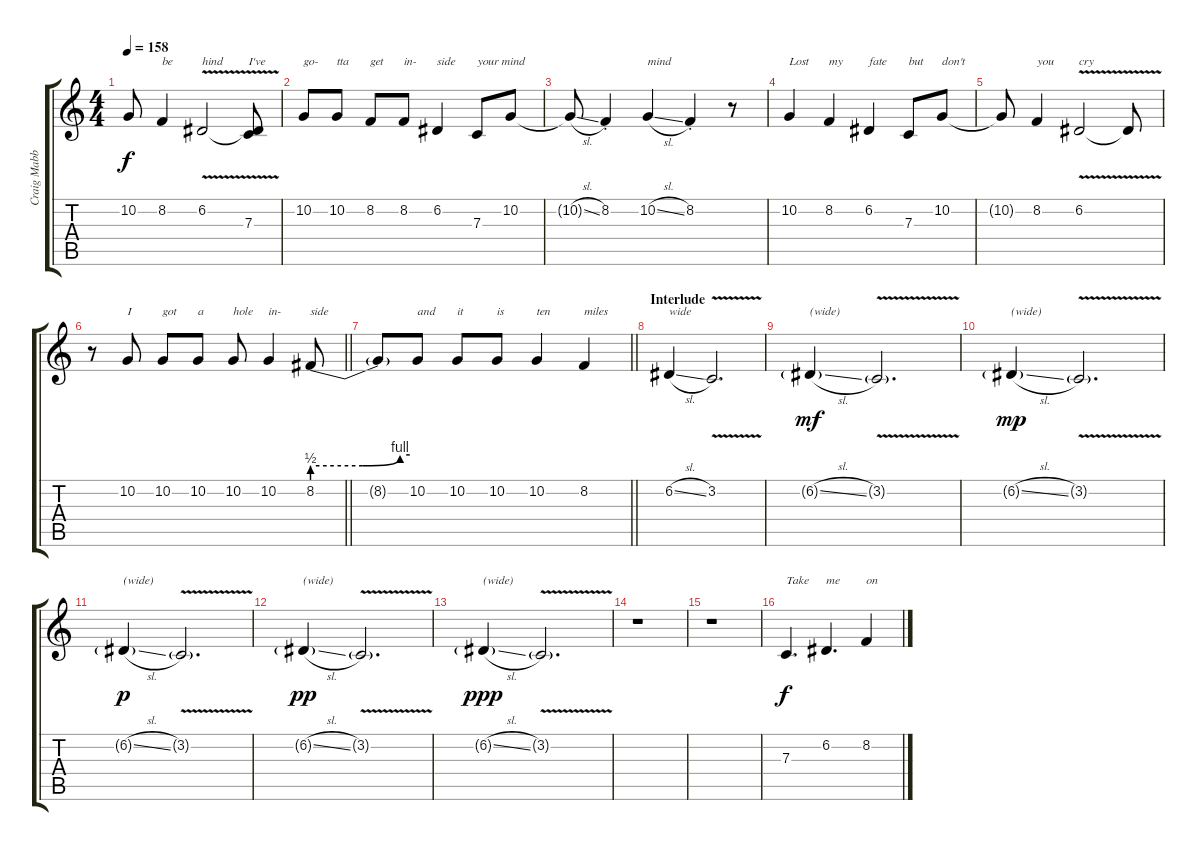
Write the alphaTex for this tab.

\track ("Craig Mabbit and Josh Todd [Vox]" "Craig Mabb") {instrument harmonica}
\staff {score tabs}
\tuning (D4 A3 F3 C3 G2 C2) {hide}
\ts (4 4)
\tempo 158
\clef g2
\ks c
10.2{t}.8{dy f} 8.2.4{txt "be"} 6.2{v}.2{txt "hind"} (6.2{t} 7.3).8{txt "I've"} |
10.2.8{txt "go-"} 10.2.8{txt "tta"} 8.2.8{txt "get"} 8.2.8{txt "in-"} 6.2.4{txt "side"} 7.3.8{txt "your mind"} 10.2.8 |
10.2{sl t}.8 8.2{st}.4 10.2{sl}.4{txt "mind"} 8.2{st}.4 r.8 |
10.2.4{txt "Lost"} 8.2.4{txt "my"} 6.2.4{txt "fate"} 7.3.8{txt "but"} 10.2.8{txt "don't"} |
10.2{t}.8 8.2.4{txt "you"} 6.2{v}.2{txt "cry"} 6.2{t}.8 |
\barLineRight lightlight
r.8 10.2.8{txt "I"} 10.2.8{txt "got"} 10.2.8{txt "a"} 10.2.8{txt "hole"} 10.2.4{txt "in-"} 8.2{be (custom 0 2 31 2 54 4 60 4)}.8{txt "side"} |
\barLineRight lightlight
8.2{t}.8 10.2.8{txt "and"} 10.2.8{txt "it"} 10.2.8{txt "is"} 10.2.4{txt "ten"} 8.2.4{txt "miles"} |
\section ("" "Interlude")
6.2{sl}.4{txt "wide"} 3.2{v}.2{d} |
6.2{sl g}.4{txt "(wide)" dy mf} 3.2{v g}.2{d} |
6.2{sl g}.4{txt "(wide)" dy mp} 3.2{v g}.2{d} |
6.2{sl g}.4{txt "(wide)" dy p} 3.2{v g}.2{d} |
6.2{sl g}.4{txt "(wide)" dy pp} 3.2{v g}.2{d} |
6.2{sl g}.4{txt "(wide)" dy ppp} 3.2{v g}.2{d} |
r.1 |
r.1 |
7.3.4{d txt "Take" dy f} 6.2.4{d txt "me"} 8.2.4{txt "on"}
